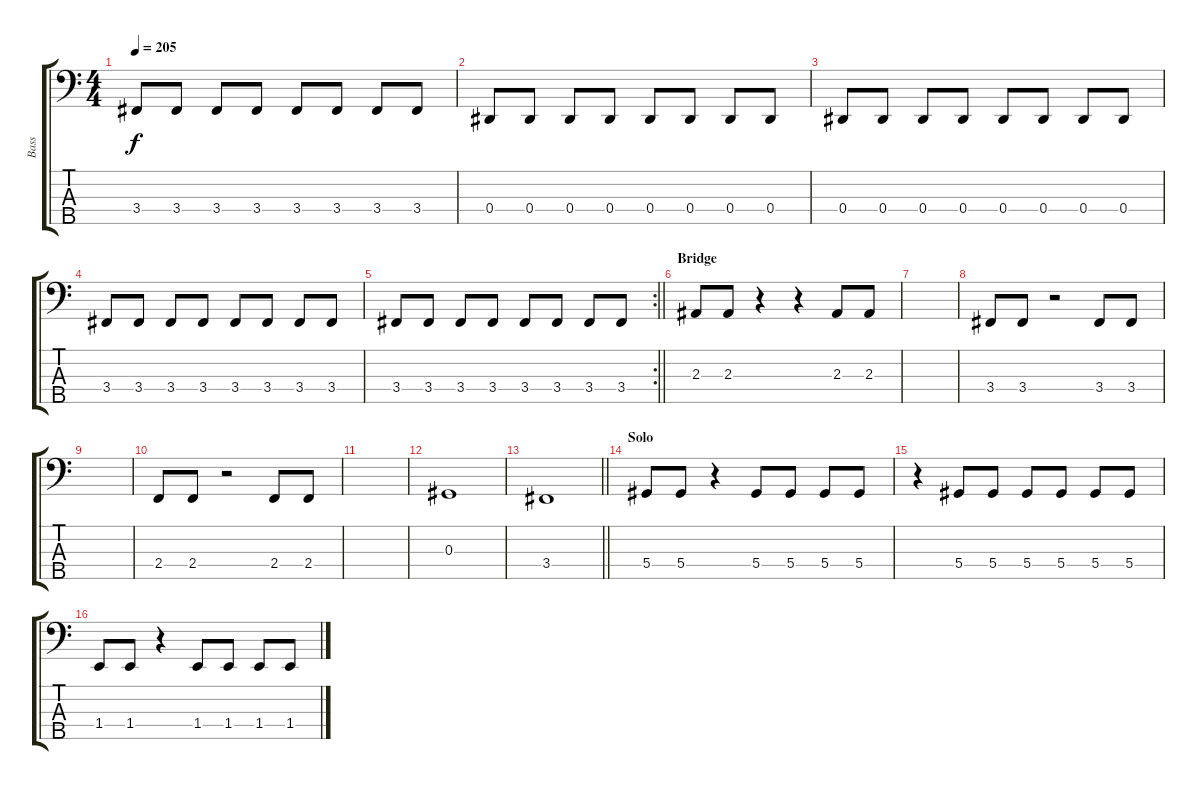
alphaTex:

\track ("Bass" "Bass") {instrument electricbassfinger}
\staff {score tabs}
\tuning (Gb2 Db2 Ab1 Eb1 Bb0) {hide}
\ts (4 4)
\tempo 205
\clef f4
\ks c
3.4.8{dy f} 3.4.8 3.4.8 3.4.8 3.4.8 3.4.8 3.4.8 3.4.8 |
0.4.8 0.4.8 0.4.8 0.4.8 0.4.8 0.4.8 0.4.8 0.4.8 |
0.4.8 0.4.8 0.4.8 0.4.8 0.4.8 0.4.8 0.4.8 0.4.8 |
3.4.8 3.4.8 3.4.8 3.4.8 3.4.8 3.4.8 3.4.8 3.4.8 |
\rc 2
\barLineRight lightlight
3.4.8 3.4.8 3.4.8 3.4.8 3.4.8 3.4.8 3.4.8 3.4.8 |
\section ("" "Bridge")
2.3.8 2.3.8 r.4 r.4 2.3.8 2.3.8 |
|
3.4.8 3.4.8 r.2 3.4.8 3.4.8 |
|
2.4.8 2.4.8 r.2 2.4.8 2.4.8 |
|
0.3.1 |
\barLineRight lightlight
3.4.1 |
\section ("" "Solo")
5.4.8 5.4.8 r.4 5.4.8 5.4.8 5.4.8 5.4.8 |
r.4 5.4.8 5.4.8 5.4.8 5.4.8 5.4.8 5.4.8 |
1.4.8 1.4.8 r.4 1.4.8 1.4.8 1.4.8 1.4.8
